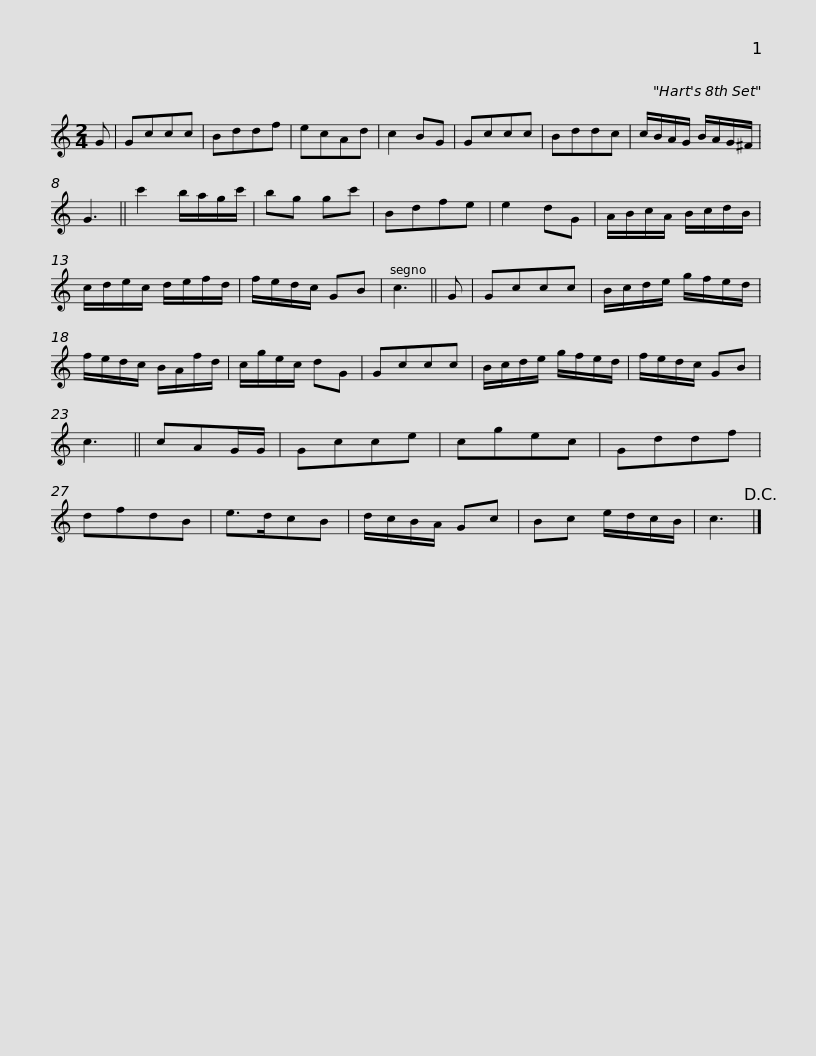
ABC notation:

X:1
L:1/8
M:2/4
I:linebreak $
K:C
V:1 treble
V:1
 G | Gccc | Bddf | ecAd | c2 BG |$ %5
 Gccc | Bddc | c/B/A/G/ B/A/G/^F/ | G3 ||$ c'2 b/a/g/c'/ | %10
 bg gc' | Bdfe | e2 dG |$ A/B/c/A/ B/c/d/B/ | c/d/e/c/ d/e/f/d/ | %15
 f/e/d/c/ GB | c3 ||$ G | Gccc | B/c/d/e/ g/f/e/d/ | %20
 f/e/d/c/ B/A/f/d/ | c/g/e/c/ dG |$ Gccc | B/c/d/e/ g/f/e/d/ | f/e/d/c/ GB | %25
 c3 ||$ cAG/G/ | Gcce | cgec | Gddf | %30
 dfdB |$ e>dcB | d/c/B/A/ Gc | Bc e/d/c/B/ | c3!D.C.! |] %35
